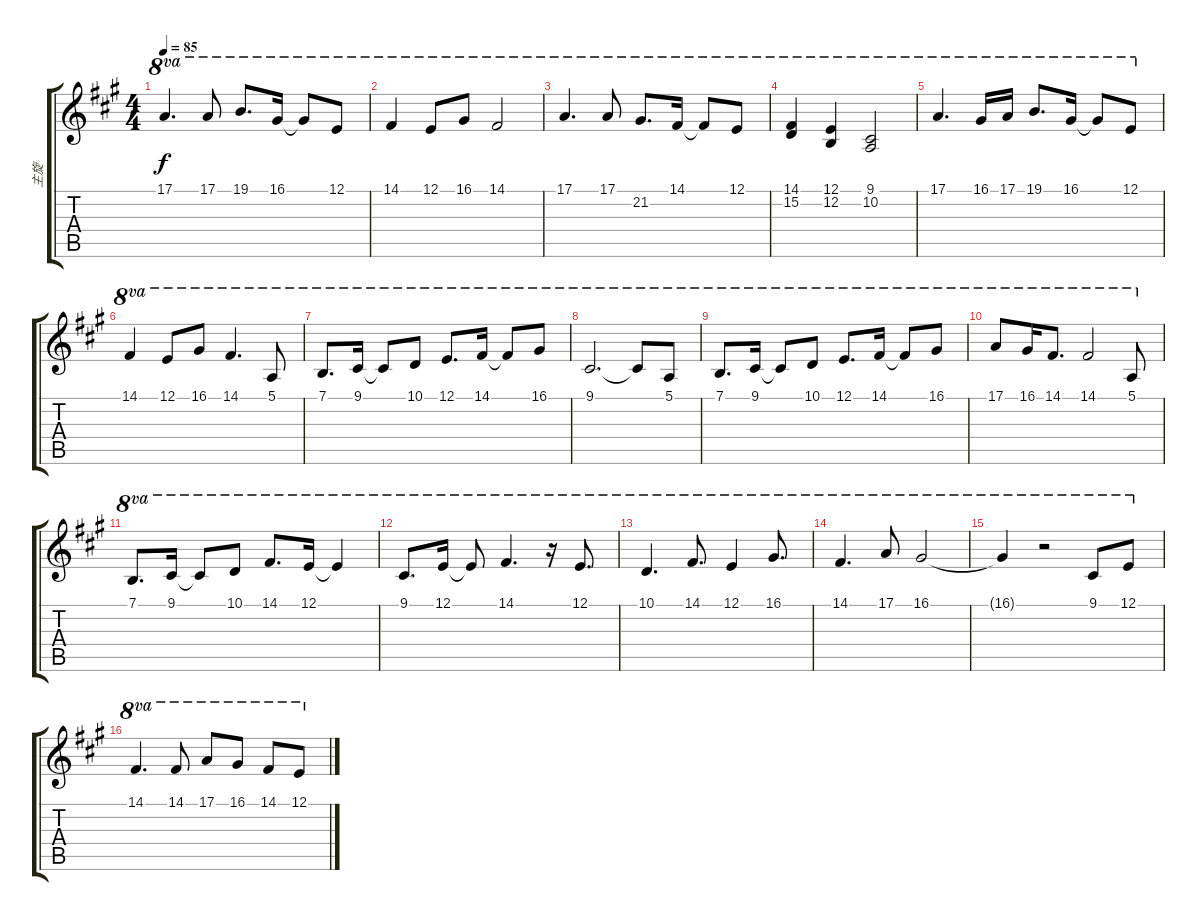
\track ("主旋" "主旋") {instrument synthvoice}
\staff {score tabs}
\tuning (E4 B3 G3 D3 A2 E2) {hide}
\ts (4 4)
\tempo 85
\clef g2
\ks a
17.1.4{d ot 8va dy f} 17.1.8{ot 8va} 19.1.8{d ot 8va} 16.1.16{ot 8va} 16.1{t}.8{ot 8va} 12.1.8{ot 8va} |
14.1.4{ot 8va} 12.1.8{ot 8va} 16.1.8{ot 8va} 14.1.2{ot 8va} |
17.1.4{d ot 8va} 17.1.8{ot 8va} 21.2.8{d ot 8va} 14.1.16{ot 8va} 14.1{t}.8{ot 8va} 12.1.8{ot 8va} |
(14.1 15.2).4{ot 8va} (12.1 12.2).4{ot 8va} (9.1 10.2).2{ot 8va} |
17.1.4{d ot 8va} 16.1.16{ot 8va} 17.1.16{ot 8va} 19.1.8{d ot 8va} 16.1.16{ot 8va} 16.1{t}.8{ot 8va} 12.1.8{ot 8va} |
14.1.4{ot 8va} 12.1.8{ot 8va} 16.1.8{ot 8va} 14.1.4{d ot 8va} 5.1.8{ot 8va} |
7.1.8{d ot 8va} 9.1.16{ot 8va} 9.1{t}.8{ot 8va} 10.1.8{ot 8va} 12.1.8{d ot 8va} 14.1.16{ot 8va} 14.1{t}.8{ot 8va} 16.1.8{ot 8va} |
9.1.2{d ot 8va} 9.1{t}.8{ot 8va} 5.1.8{ot 8va} |
7.1.8{d ot 8va} 9.1.16{ot 8va} 9.1{t}.8{ot 8va} 10.1.8{ot 8va} 12.1.8{d ot 8va} 14.1.16{ot 8va} 14.1{t}.8{ot 8va} 16.1.8{ot 8va} |
17.1.8{ot 8va} 16.1.16{ot 8va} 14.1.8{d ot 8va} 14.1.2{ot 8va} 5.1.8{ot 8va} |
7.1.8{d ot 8va} 9.1.16{ot 8va} 9.1{t}.8{ot 8va} 10.1.8{ot 8va} 14.1.8{d ot 8va} 12.1.16{ot 8va} 12.1{t}.4{ot 8va} |
9.1.8{d ot 8va} 12.1.16{ot 8va} 12.1{t}.8{ot 8va} 14.1.4{d ot 8va} r.16{ot 8va} 12.1.8{d ot 8va} |
10.1.4{d ot 8va} 14.1.8{d ot 8va} 12.1.4{ot 8va} 16.1.8{d ot 8va} |
14.1.4{d ot 8va} 17.1.8{ot 8va} 16.1.2{ot 8va} |
16.1{t}.4{ot 8va} r.2{ot 8va} 9.1.8{ot 8va} 12.1.8{ot 8va} |
14.1.4{d ot 8va} 14.1.8{ot 8va} 17.1.8{ot 8va} 16.1.8{ot 8va} 14.1.8{ot 8va} 12.1.8{ot 8va}
